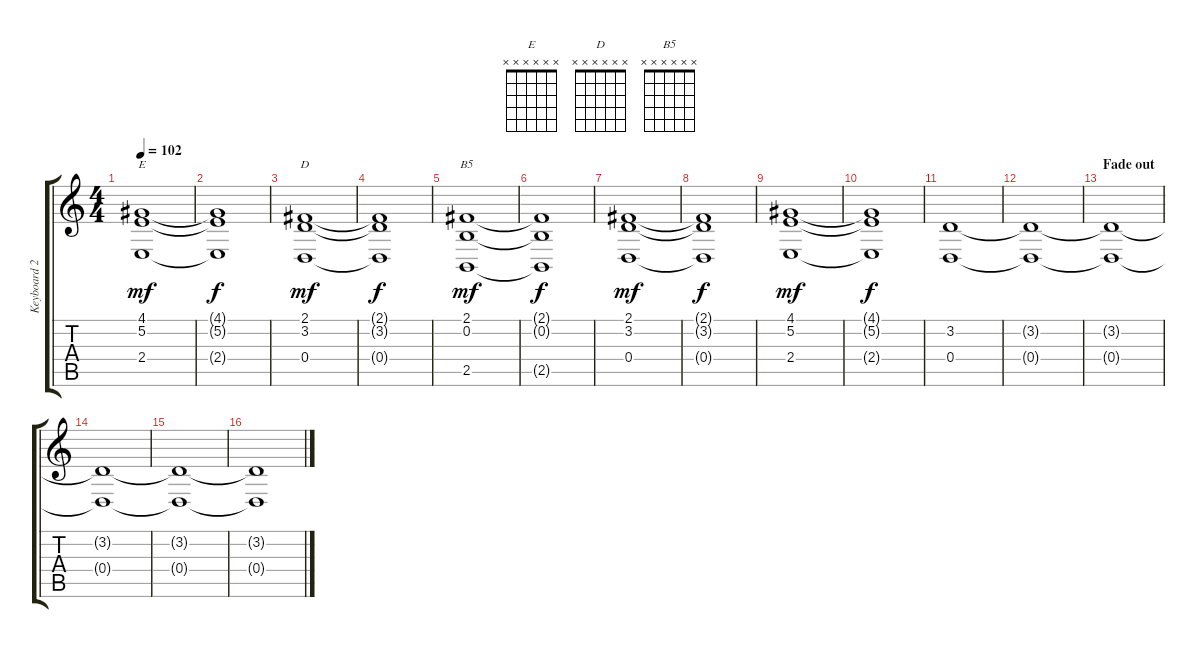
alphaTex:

\track ("Keyboard 2" "Keyboard 2") {instrument synthstrings2}
\staff {score tabs}
\tuning (E4 B3 G3 D3 A2 E2) {hide}
\chord ("E" x x x x x x)
\chord ("D" x x x x x x)
\chord ("B5" x x x x x x)
\ts (4 4)
\tempo 102
\clef g2
\ks c
(4.1 5.2 2.4).1{ch "E" dy mf} |
(4.1{t} 5.2{t} 2.4{t}).1{dy f} |
(2.1 3.2 0.4).1{ch "D" dy mf} |
(2.1{t} 3.2{t} 0.4{t}).1{dy f} |
(2.1 0.2 2.5).1{ch "B5" dy mf} |
(2.1{t} 0.2{t} 2.5{t}).1{dy f} |
(2.1 3.2 0.4).1{dy mf} |
(2.1{t} 3.2{t} 0.4{t}).1{dy f} |
(4.1 5.2 2.4).1{dy mf} |
(4.1{t} 5.2{t} 2.4{t}).1{dy f} |
(3.2 0.4).1 |
(3.2{t} 0.4{t}).1 |
\section ("" "Fade out")
(3.2{t} 0.4{t}).1 |
(3.2{t} 0.4{t}).1 |
(3.2{t} 0.4{t}).1 |
(3.2{t} 0.4{t}).1
